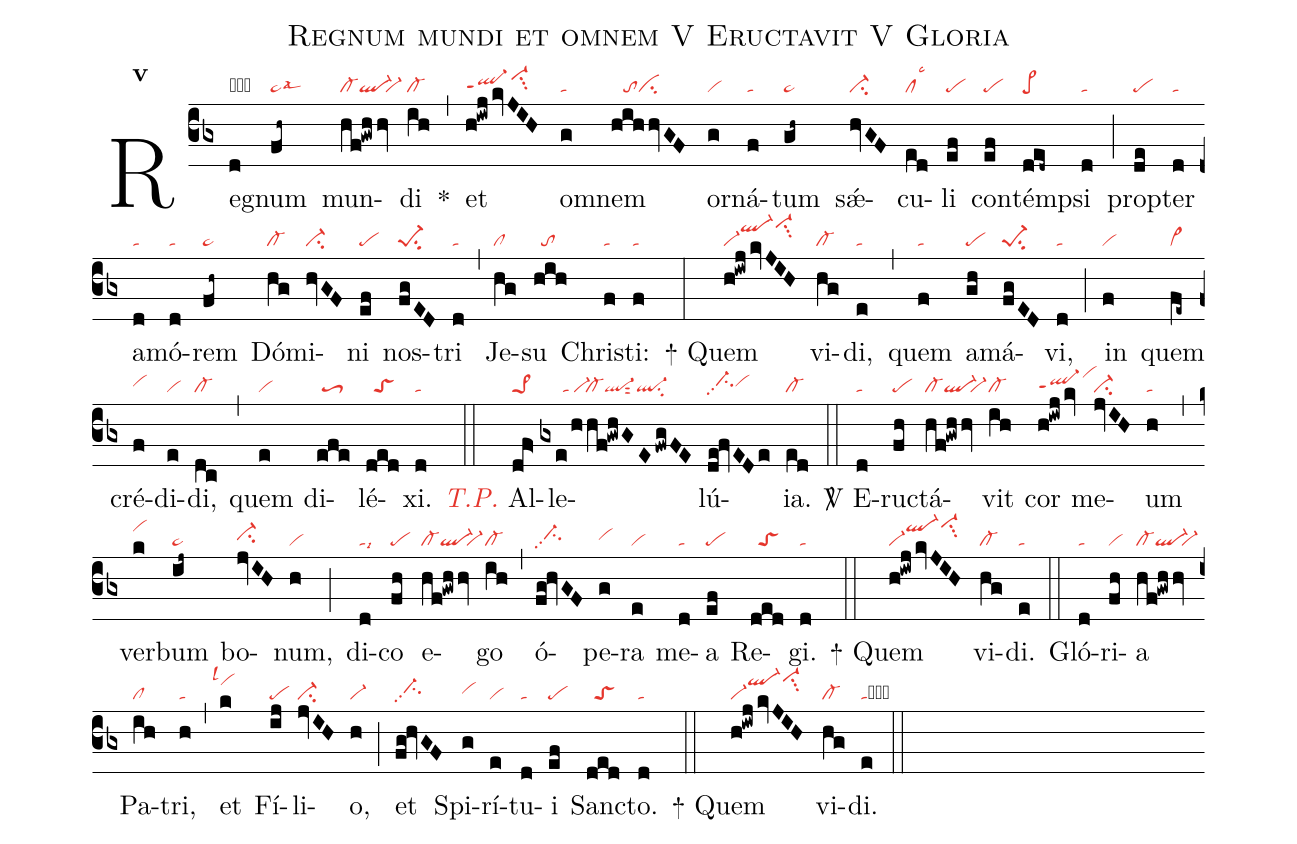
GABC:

name:Regnum mundi et omnem V Eructavit V Gloria;
office-part:re;
mode:5;
nabc-lines:1;
%%
initial-style: 1;
name: Regnum mundi et omnem;
mode: 5;
office-part: Responsorium;
annotation: Resp.;
annotation: v;
nabc-lines:1;
%%
(cb3) Re(d|obta)gnum(fh~|ta>lsal3) mun(hf!gwhhv|cl-ql-``vi-)di(ih|cl-) <sp>*</sp>(,) et(h!iwj/kvJIH|ql-hgppt1vi-hjsu3) om(g|ta)nem(hihhvGF|///toci) or(g|vi)ná(f|ta)tum(gh~|ta>) sǽ(hvGF|ci-)cu(ed|cllsc3)li(ef|pe) con(ef|pe)témp(ded~|pe>)si(d|ta) (;) prop(de|pe)ter(d|ta) a(d|ta)mó(d|ta)rem(fh~|ta>) Dó(hg|cl-)mi(hvGF|ci-)ni(ef|pe) nos(fgED|pe-1su2)tri(d|ta) (,) Je(hg|cl)su(hih|//to) Chris(f|ta)ti:(f|ta) (:)
<sp>+</sp> Quem(h!iwj/kvJIH|vi-ql-hkvi-hlsu3) vi(hg|cl-)di,(e|ta) (,) quem(f|ta) a(gh|pe)má(fgED|pe-1su2)vi,(d|ta) (;) in(f|vi) quem(fe~|vi>) cré(f|vihh)di(e|vi)di,(dc|cl-) (,) quem(e|vi) di(efe|/toS3)lé(ded|//toS)xi.(d|ta) (::)<i><c>T.P.</c></i> Al(df>|pe>1)le(gxe/hhf!gwhGE/fwgFE|//////ta/vi-`cl-ql-sut2ql-su2)lú(de!fvEDe|//ci-hhpp2vihh)ia.(ed|cl-) (::)
<sp>V/</sp> E(d|ta)ruc(fh|pe)tá(hf!gwhhv|cl-ql-``vi-)vit(ih|cl-) cor(h!iwj/kv|ql-hgppt1vihk) me(jvIH|ci-)um(h|ta) (,) ver(k|vihk)bum(ij~|ta>) bo(jvIH|ci-hh)num,(h|vi) (;) di(d|talsi9)co(fh|pe) e(hf!gwhhv|cl-ql-``vi-)go(ih|cl-) (,) ó(fg!hvGF|//ci-hhpp2)pe(g|vihh)ra(e|vi) me(d|ta)a(ef|pe) Re(ded|//toS)gi.(d|ta) (::)
<sp>+</sp> Quem(h!iwj/kvJIH|vi-ql-hkvi-hlsu3) vi(hg|cl-)di.(e|ta) (::)
Gló(d|ta)ri(fh|vi)a(hf!gwhhv|cl-ql-``vi-) Pa(ih|cl)tri,(h|ta) (,) et(k|``vihklsl1) Fí(ij|pe)li(jvIH|ci-)o,(h|vi-) (;) et(fg!hvGF|//ci-hhpp2) Spi(g|vihh)rí(e|vi)tu(d|ta)i(ef|pe) Sanc(ded|//toS)to.(d|ta) (::)
<sp>+</sp> Quem(h!iwj/kvJIH|vi-ql-hkvi-hlsu3) vi(hg|cl-)di.(e|tacb) (::)
